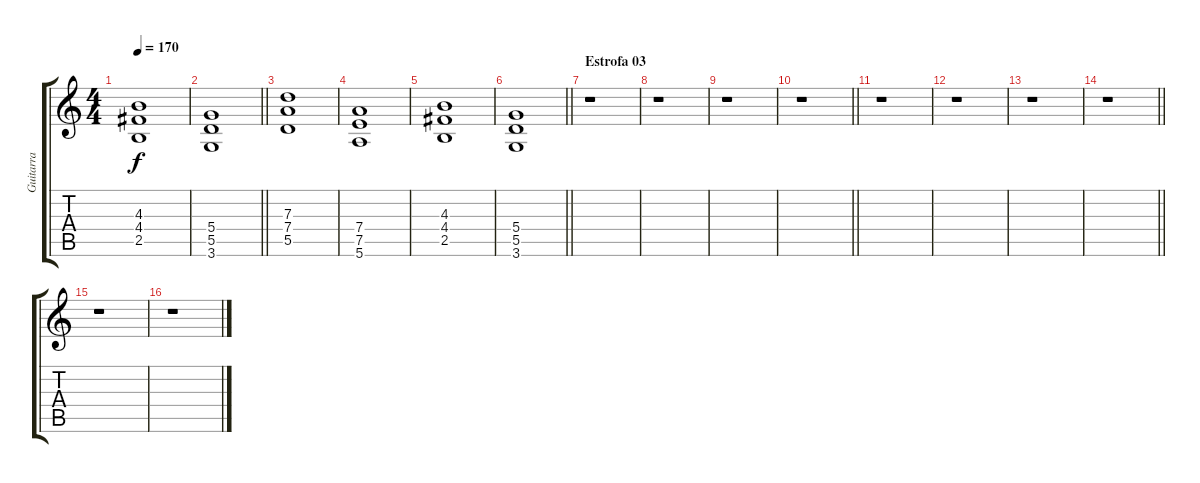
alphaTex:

\track ("Guitarra" "Guitarra") {instrument distortionguitar}
\staff {score tabs}
\tuning (E4 B3 G3 D3 A2 E2) {hide}
\ts (4 4)
\tempo 170
\clef g2
\ks c
(4.3 4.4 2.5).1{dy f} |
\barLineRight lightlight
(5.4 5.5 3.6).1 |
(7.3 7.4 5.5).1 |
(7.4 7.5 5.6).1 |
(4.3 4.4 2.5).1 |
\barLineRight lightlight
(5.4 5.5 3.6).1 |
\section ("" "Estrofa 03")
r.1 |
r.1 |
r.1 |
\barLineRight lightlight
r.1 |
r.1 |
r.1 |
r.1 |
\barLineRight lightlight
r.1 |
r.1 |
r.1
